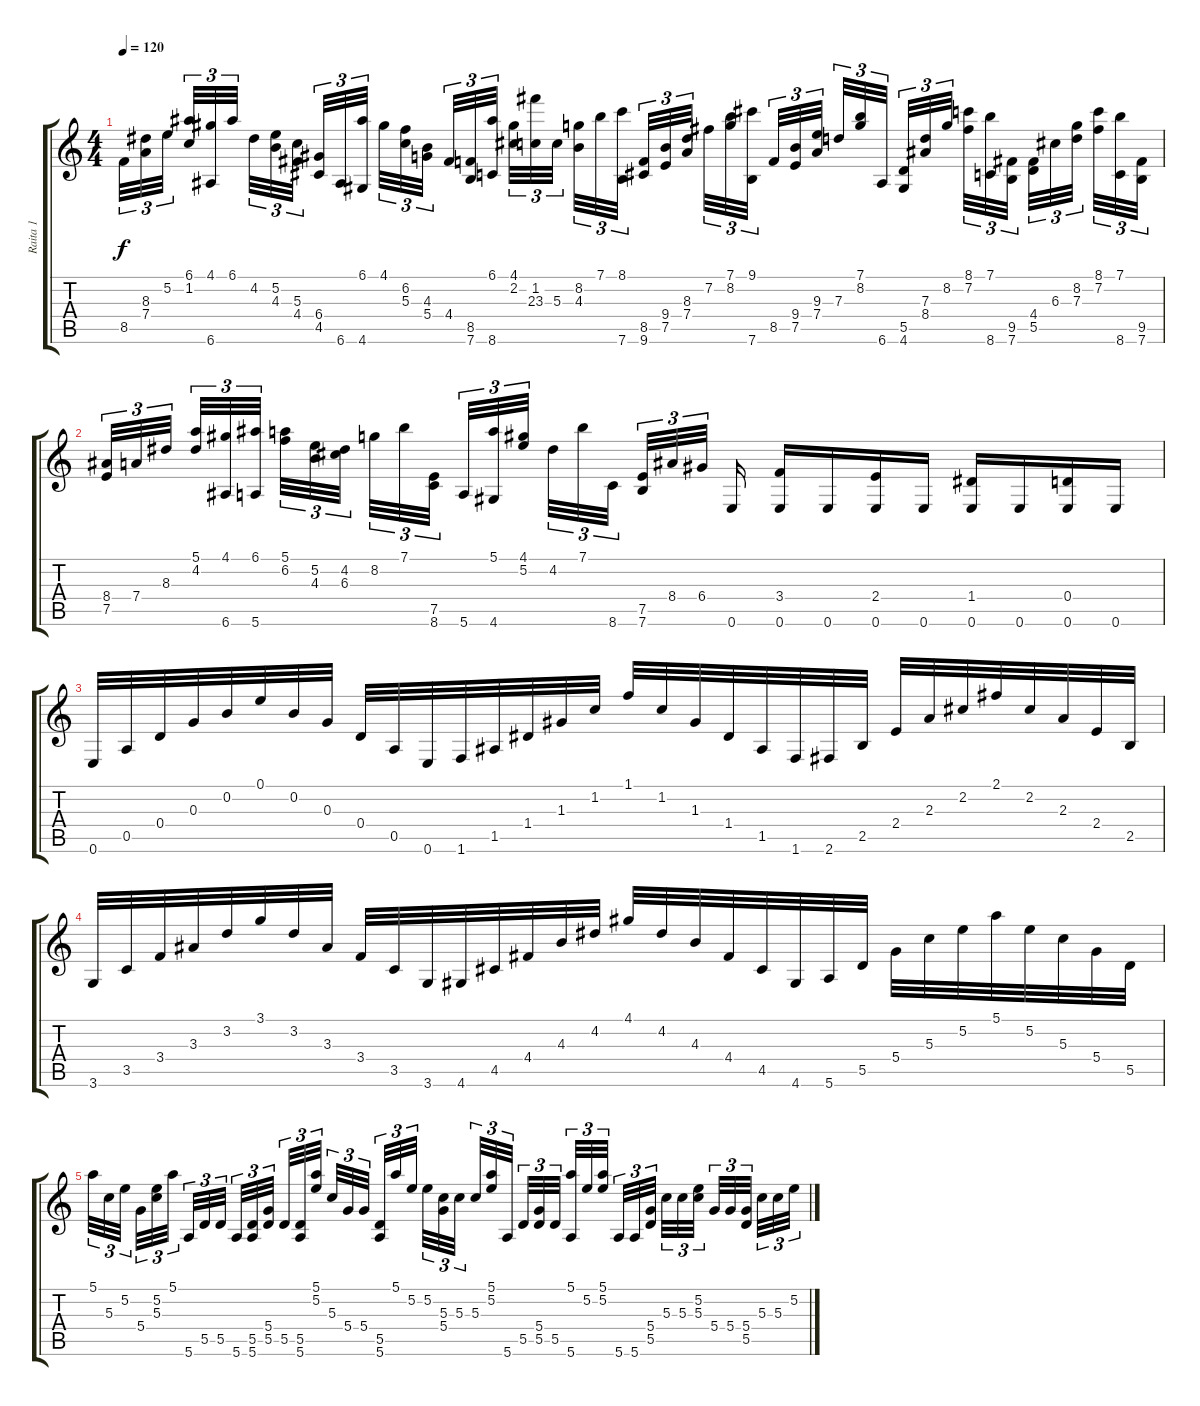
\track ("Raita 1" "Raita 1") {instrument overdrivenguitar}
\staff {score tabs}
\tuning (E4 B3 G3 D3 A2 E2) {hide}
\ts (4 4)
\tempo 120
\clef g2
\ks c
8.5.32{tu (3 2) dy f} (8.3 7.4).32{tu (3 2)} 5.2.32{tu (3 2)} (6.1 1.2).32{tu (3 2)} (4.1 6.6).32{tu (3 2)} 6.1.32{tu (3 2)} 4.2.32{tu (3 2)} (5.2 4.3).32{tu (3 2)} (5.3 4.4).32{tu (3 2)} (6.4 4.5).32{tu (3 2)} 6.6.32{tu (3 2)} (6.1 4.6).32{tu (3 2)} 4.1.32{tu (3 2)} (6.2 5.3).32{tu (3 2)} (4.3 5.4).32{tu (3 2)} 4.4.32{tu (3 2)} (8.5 7.6).32{tu (3 2)} (6.1 8.6).32{tu (3 2)} (4.1 2.2).32{tu (3 2)} (1.2 23.3).32{tu (3 2)} 5.3.32{tu (3 2)} (8.2 4.3).32{tu (3 2)} 7.1.32{tu (3 2)} (8.1 7.6).32{tu (3 2)} (8.5 9.6).32{tu (3 2)} (9.4 7.5).32{tu (3 2)} (8.3 7.4).32{tu (3 2)} 7.2.32{tu (3 2)} (7.1 8.2).32{tu (3 2)} (9.1 7.6).32{tu (3 2)} 8.5.32{tu (3 2)} (9.4 7.5).32{tu (3 2)} (9.3 7.4).32{tu (3 2)} 7.3.32{tu (3 2)} (7.1 8.2).32{tu (3 2)} 6.6.32{tu (3 2)} (5.5 4.6).32{tu (3 2)} (7.3 8.4).32{tu (3 2)} 8.2.32{tu (3 2)} (8.1 7.2).32{tu (3 2)} (7.1 8.6).32{tu (3 2)} (9.5 7.6).32{tu (3 2)} (4.4 5.5).32{tu (3 2)} 6.3.32{tu (3 2)} (8.2 7.3).32{tu (3 2)} (8.1 7.2).32{tu (3 2)} (7.1 8.6).32{tu (3 2)} (9.5 7.6).32{tu (3 2)} |
(8.4 7.5).32{tu (3 2)} 7.4.32{tu (3 2)} 8.3.32{tu (3 2)} (5.1 4.2).32{tu (3 2)} (4.1 6.6).32{tu (3 2)} (6.1 5.6).32{tu (3 2)} (5.1 6.2).32{tu (3 2)} (5.2 4.3).32{tu (3 2)} (4.2 6.3).32{tu (3 2)} 8.2.32{tu (3 2)} 7.1.32{tu (3 2)} (7.5 8.6).32{tu (3 2)} 5.6.32{tu (3 2)} (5.1 4.6).32{tu (3 2)} (4.1 5.2).32{tu (3 2)} 4.2.32{tu (3 2)} 7.1.32{tu (3 2)} 8.6.32{tu (3 2)} (7.5 7.6).32{tu (3 2)} 8.4.32{tu (3 2)} 6.4.32{tu (3 2)} 0.6.16 (3.4 0.6).16 0.6.16 (2.4 0.6).16 0.6.16 (1.4 0.6).16 0.6.16 (0.4 0.6).16 0.6.16 |
0.6.32 0.5.32 0.4.32 0.3.32 0.2.32 0.1.32 0.2.32 0.3.32 0.4.32 0.5.32 0.6.32 1.6.32 1.5.32 1.4.32 1.3.32 1.2.32 1.1.32 1.2.32 1.3.32 1.4.32 1.5.32 1.6.32 2.6.32 2.5.32 2.4.32 2.3.32 2.2.32 2.1.32 2.2.32 2.3.32 2.4.32 2.5.32 |
3.6.32 3.5.32 3.4.32 3.3.32 3.2.32 3.1.32 3.2.32 3.3.32 3.4.32 3.5.32 3.6.32 4.6.32 4.5.32 4.4.32 4.3.32 4.2.32 4.1.32 4.2.32 4.3.32 4.4.32 4.5.32 4.6.32 5.6.32 5.5.32 5.4.32 5.3.32 5.2.32 5.1.32 5.2.32 5.3.32 5.4.32 5.5.32 |
5.1.32{tu (3 2)} 5.3.32{tu (3 2)} 5.2.32{tu (3 2)} 5.4.32{tu (3 2)} (5.2 5.3).32{tu (3 2)} 5.1.32{tu (3 2)} 5.6.32{tu (3 2)} 5.5.32{tu (3 2)} 5.5.32{tu (3 2)} 5.6.32{tu (3 2)} (5.5 5.6).32{tu (3 2)} (5.4 5.5).32{tu (3 2)} 5.5.32{tu (3 2)} (5.5 5.6).32{tu (3 2)} (5.1 5.2).32{tu (3 2)} 5.3.32{tu (3 2)} 5.4.32{tu (3 2)} 5.4.32{tu (3 2)} (5.5 5.6).32{tu (3 2)} 5.1.32{tu (3 2)} 5.2.32{tu (3 2)} 5.2.32{tu (3 2)} (5.3 5.4).32{tu (3 2)} 5.3.32{tu (3 2)} 5.3.32{tu (3 2)} (5.1 5.2).32{tu (3 2)} 5.6.32{tu (3 2)} 5.5.32{tu (3 2)} (5.4 5.5).32{tu (3 2)} 5.5.32{tu (3 2)} (5.1 5.6).32{tu (3 2)} 5.2.32{tu (3 2)} (5.1 5.2).32{tu (3 2)} 5.6.32{tu (3 2)} 5.6.32{tu (3 2)} (5.4 5.5).32{tu (3 2)} 5.3.32{tu (3 2)} 5.3.32{tu (3 2)} (5.2 5.3).32{tu (3 2)} 5.4.32{tu (3 2)} 5.4.32{tu (3 2)} (5.4 5.5).32{tu (3 2)} 5.3.32{tu (3 2)} 5.3.32{tu (3 2)} 5.2.32{tu (3 2)}
